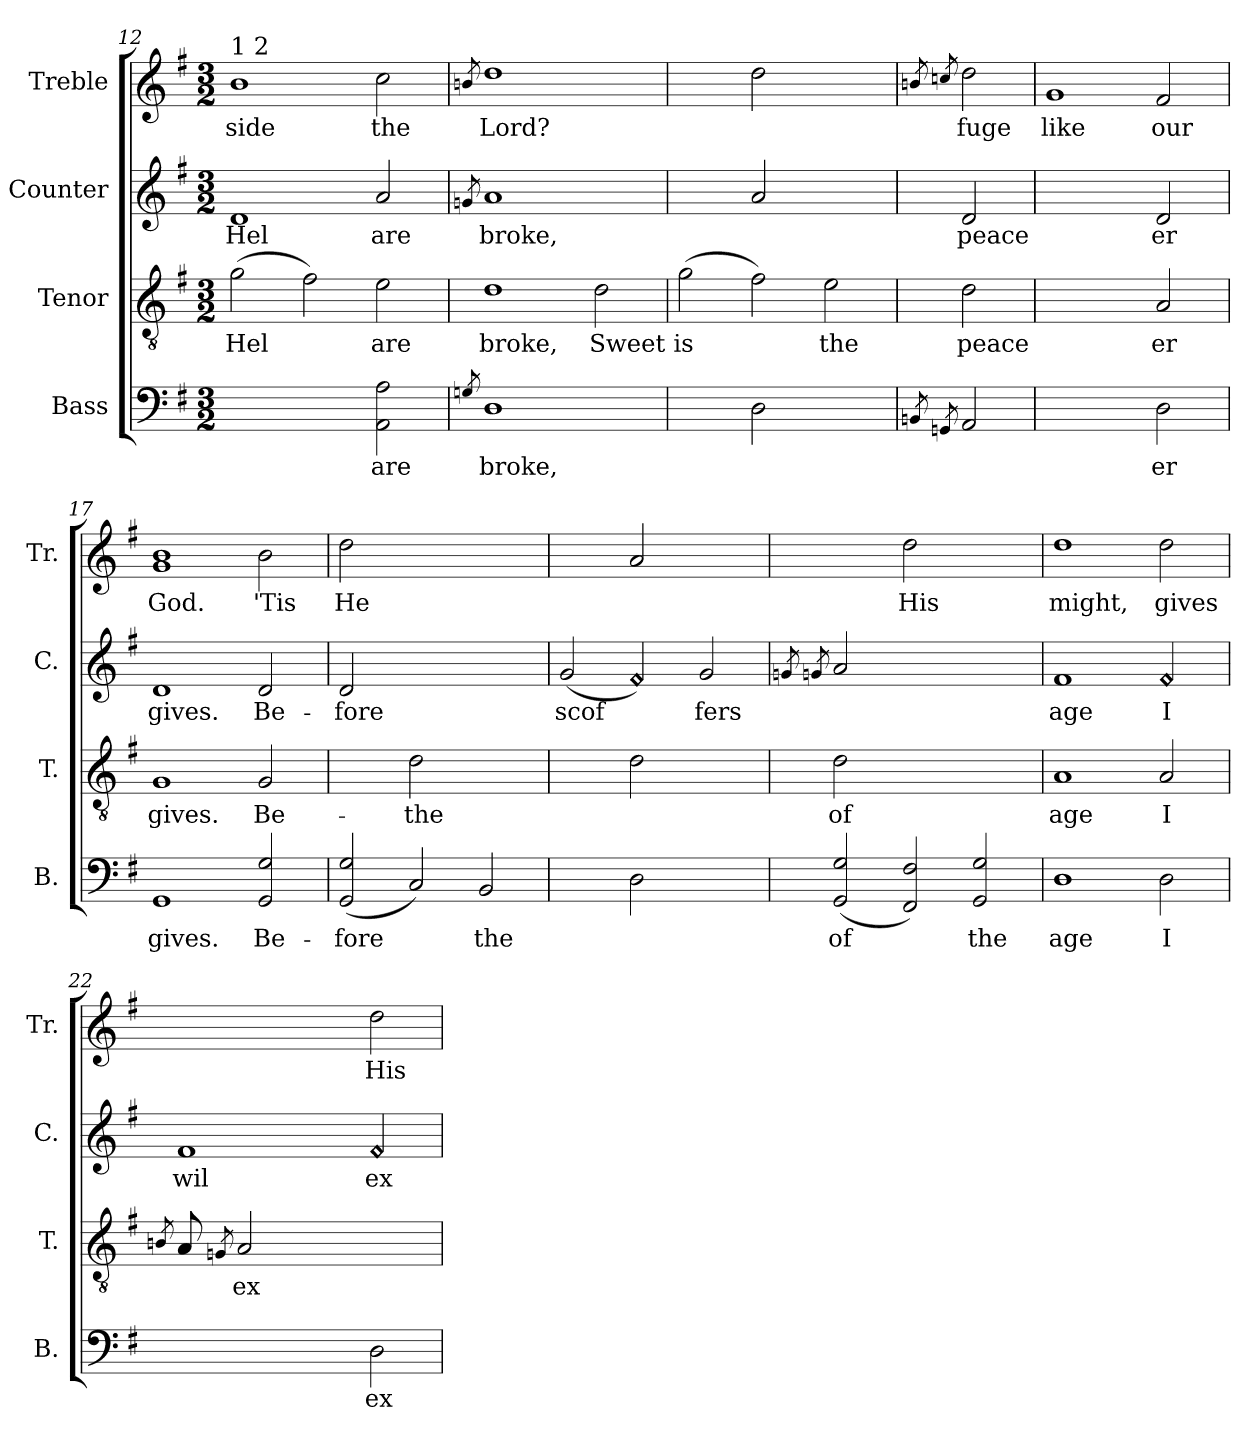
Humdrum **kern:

**kern	**text	**kern	**text	**kern	**text	**kern	**text
*part4	*part4	*part3	*part3	*part2	*part2	*part1	*part1
*staff4	*staff4	*staff3	*staff3	*staff2	*staff2	*staff1	*staff1
*I"Bass	*	*I"Tenor	*	*I"Counter	*	*I"Treble	*
*I'B.	*	*I'T.	*	*I'C.	*	*I'Tr.	*
!!LO:LB:g=z
*clefF4	*	*clefGv2	*	*clefG2	*	*clefG2	*
*k[f#]	*	*k[f#]	*	*k[f#]	*	*k[f#]	*
*G:	*	*G:	*	*G:	*	*G:	*
*M3/2	*	*M3/2	*	*M3/2	*	*M3/2	*
=12	=12	=12	=12	=12	=12	=12	=12
!	!	!	!	!	!	!LO:TX:a:t=1 2	!
!	!	!	!LO:LY:a:rj	!	!LO:LY:b:rj	!	!LO:LY:b:rj
1ryy	.	(<2g\	Hel	1d	Hel	1b	-side
!	!	!	!LO:LY:a:rj	!	!	!	!
.	.	2f#\)	.	.	.	.	.
!	!LO:LY:a:rj	!	!LO:LY:a:rj	!	!LO:LY:b:rj	!	!LO:LY:b:rj
2A\ 2AA\	are	2e\	are	2a/	are	2cc\	the
=13	=13	=13	=13	=13	=13	=13	=13
8qGn/	.	.	.	8qgn/	.	8qbn/	.
!	!LO:LY:a:rj	!	!LO:LY:a:rj	!	!LO:LY:b:rj	!	!LO:LY:b:rj
1D	broke,	1d	broke,	1a	broke,	1dd	Lord?
!	!	!	!LO:LY:a:rj	!	!	!	!
2ryy	.	2d\	Sweet	2ryy	.	2ryy	.
=14	=14	=14	=14	=14	=14	=14	=14
!	!	!	!LO:LY:a:rj	!	!	!	!
2ryy	.	(>2g\	is	2ryy	.	2ryy	.
!	!LO:LY:a:rj	!	!LO:LY:a:rj	!	!LO:LY:b:rj	!	!LO:LY:b:rj
2D\	.	2f#\)	.	2a/	.	2dd\	.
!	!	!	!LO:LY:a:rj	!	!	!	!
2ryy	.	2e\	the	2ryy	.	2ryy	.
=15	=15	=15	=15	=15	=15	=15	=15
8qBBn/	.	.	.	.	.	8qbn/	.
8qGGn/	.	.	.	.	.	8qccn/	.
!	!LO:LY:a:rj	!	!LO:LY:a:rj	!	!LO:LY:b:rj	!	!LO:LY:b:rj
2AA/	.	2d\	peace	2d/	peace	2dd\	fuge
=16	=16	=16	=16	=16	=16	=16	=16
!	!	!	!	!	!	!	!LO:LY:b:rj
1ryy	.	1ryy	.	1ryy	.	1g	like
!	!LO:LY:a:rj	!	!LO:LY:a:rj	!	!LO:LY:b:rj	!	!LO:LY:b:rj
2D\	er	2A/	er	2d/	er	2f#/	our
=17	=17	=17	=17	=17	=17	=17	=17
!	!LO:LY:a:rj	!	!LO:LY:a:rj	!	!LO:LY:b:rj	!	!LO:LY:b:rj
1GG	gives.	1G	gives.	1d	gives.	1b 1g	God.
!	!LO:LY:a:rj	!	!LO:LY:a:rj	!	!LO:LY:b:rj	!	!LO:LY:b:rj
2G/ 2GG/	Be-	2G/	Be-	2d/	Be-	2b\	'Tis
=18	=18	=18	=18	=18	=18	=18	=18
!	!LO:LY:a:rj	!	!	!	!LO:LY:b:rj	!	!LO:LY:b:rj
(<2G/ 2GG/	-fore	2ryy	.	2d/	-fore	2dd\	He
!	!LO:LY:a:rj	!	!LO:LY:a:rj	!	!	!	!
2C/)	.	2d\	-the	1ryy	.	1ryy	.
!	!LO:LY:a:rj	!	!	!	!	!	!
2BB/	the	2ryy	.	.	.	.	.
=19	=19	=19	=19	=19	=19	=19	=19
!	!	!	!	!	!LO:LY:b:rj	!	!
2ryy	.	2ryy	.	(<2g/	scof-	2ryy	.
!	!LO:LY:a:rj	!	!LO:LY:a:rj	!LO:N:head=diamond	!LO:LY:b:rj	!	!LO:LY:b:rj
2D\	.	2d\	.	2f#/)	--	2a/	.
!	!	!	!	!	!LO:LY:b:rj	!	!
2ryy	.	2ryy	.	2g/	-fers	2ryy	.
=20	=20	=20	=20	=20	=20	=20	=20
.	.	.	.	8qgn/	.	.	.
.	.	.	.	8qgn/	.	.	.
!	!LO:LY:a:rj	!	!LO:LY:a:rj	!	!LO:LY:b:rj	!	!
(<2G/ 2GG/	of	2d\	of	2a/	.	2ryy	.
!	!LO:LY:a:rj	!	!	!	!	!	!LO:LY:b:rj
2F#/ 2FF#/)	.	1ryy	.	1ryy	.	2dd\	His
!	!LO:LY:a:rj	!	!	!	!	!	!
2G/ 2GG/	the	.	.	.	.	2ryy	.
=21	=21	=21	=21	=21	=21	=21	=21
!	!LO:LY:a:rj	!	!LO:LY:a:rj	!	!LO:LY:b:rj	!	!LO:LY:b:rj
1D	age	1A	age	1f#	age	1dd	might,
!	!LO:LY:a:rj	!	!LO:LY:a:rj	!LO:N:head=diamond	!LO:LY:b:rj	!	!LO:LY:b:rj
2D\	I	2A/	I	2f#/	I	2dd\	gives
=22	=22	=22	=22	=22	=22	=22	=22
.	.	8qBn/	.	.	.	.	.
!	!	!	!LO:LY:a:rj	!	!LO:LY:b:rj	!	!
1ryy	.	8A/	.	1f#	wil	1ryy	.
.	.	8qGn/	.	.	.	.	.
!	!	!	!LO:LY:a:rj	!	!	!	!
.	.	2A/	ex-	.	.	.	.
.	.	2..ryy	.	.	.	.	.
!	!LO:LY:a:rj	!	!	!LO:N:head=diamond	!LO:LY:b:rj	!	!LO:LY:b:rj
2D\	ex-	.	.	2f#/	ex-	2dd\	His
=	=	=	=	=	=	=	=
*-	*-	*-	*-	*-	*-	*-	*-
